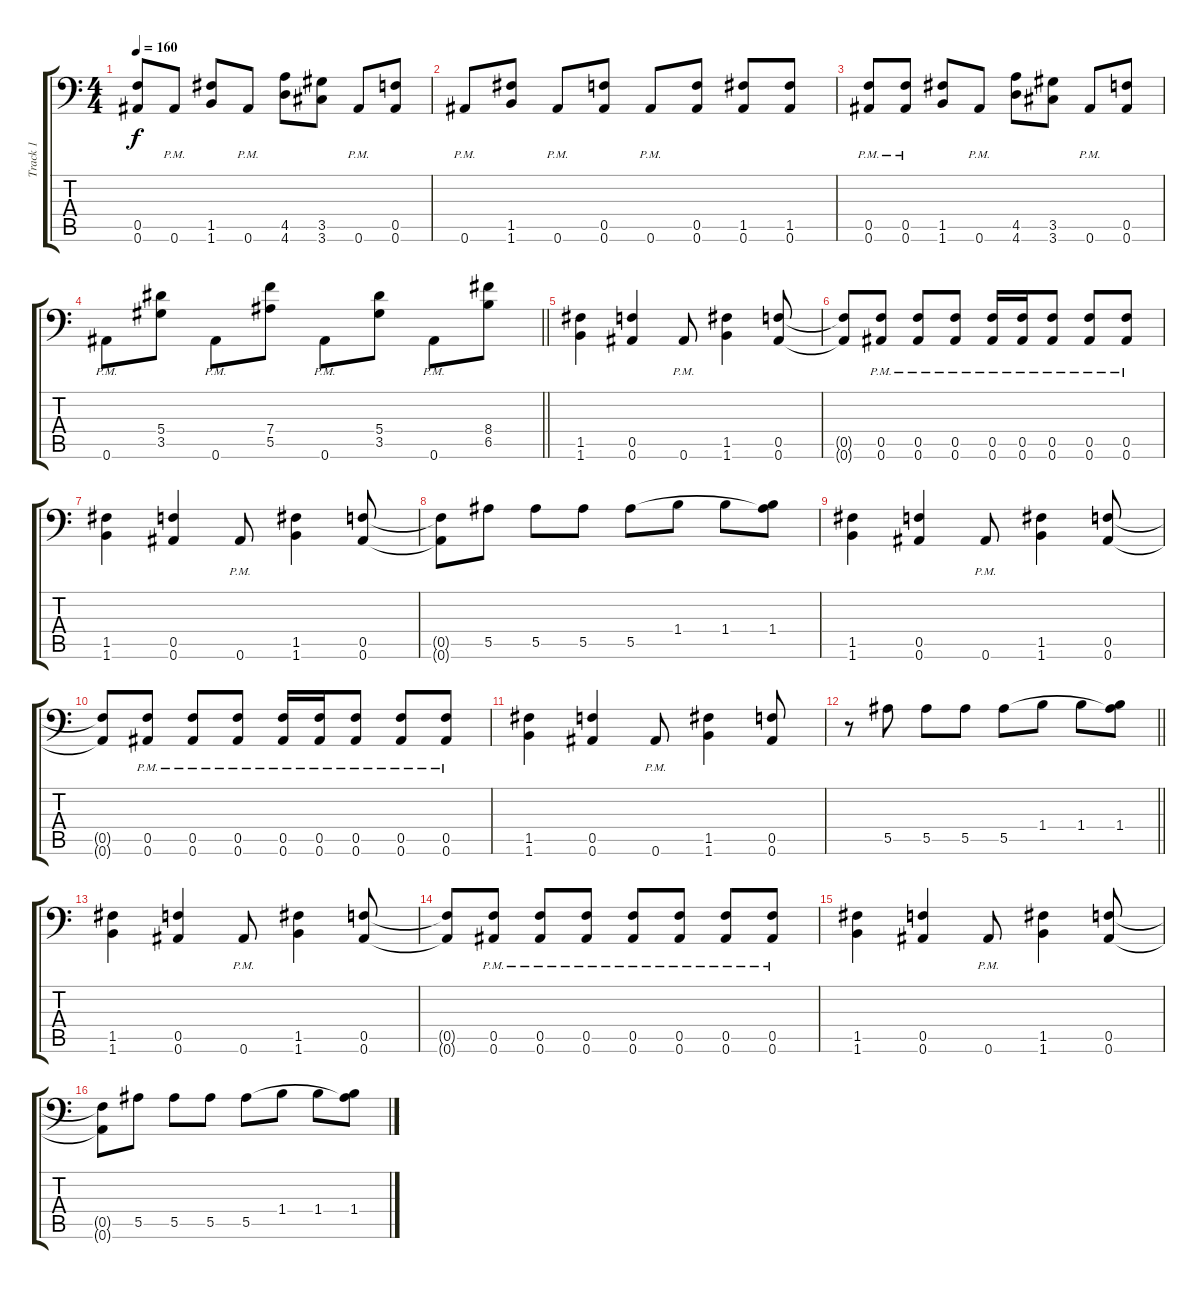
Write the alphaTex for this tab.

\track ("Track 1" "Track 1") {instrument distortionguitar}
\staff {score tabs}
\tuning (C4 G3 Eb3 Bb2 F2 Bb1) {hide}
\ts (4 4)
\tempo 160
\clef f4
\ks c
(0.5 0.6).8{dy f} 0.6{pm}.8 (1.5 1.6).8 0.6{pm}.8 (4.5 4.6).8 (3.5 3.6).8 0.6{pm}.8 (0.5 0.6).8 |
0.6{pm}.8 (1.5 1.6).8 0.6{pm}.8 (0.5 0.6).8 0.6{pm}.8 (0.5 0.6).8 (1.5 0.6).8 (1.5 0.6).8 |
(0.5{pm} 0.6{pm}).8 (0.5{pm} 0.6{pm}).8 (1.5 1.6).8 0.6{pm}.8 (4.5 4.6).8 (3.5 3.6).8 0.6{pm}.8 (0.5 0.6).8 |
\barLineRight lightlight
0.6{pm}.8 (5.4 3.5).8 0.6{pm}.8 (7.4 5.5).8 0.6{pm}.8 (5.4 3.5).8 0.6{pm}.8 (8.4 6.5).8 |
\section ("" "")
(1.5 1.6).4 (0.5 0.6).4 0.6{pm}.8 (1.5 1.6).4 (0.5 0.6).8 |
(0.5{t} 0.6{t}).8 (0.5{pm} 0.6{pm}).8 (0.5{pm} 0.6{pm}).8 (0.5{pm} 0.6{pm}).8 (0.5{pm} 0.6{pm}).16 (0.5{pm} 0.6{pm}).16 (0.5{pm} 0.6{pm}).8 (0.5{pm} 0.6{pm}).8 (0.5{pm} 0.6{pm}).8 |
(1.5 1.6).4 (0.5 0.6).4 0.6{pm}.8 (1.5 1.6).4 (0.5 0.6).8 |
(0.5{t} 0.6{t}).8 5.5.8 5.5.8 5.5.8 5.5.8 1.4.8 1.4.8 (1.4 5.5{t}).8 |
(1.5 1.6).4 (0.5 0.6).4 0.6{pm}.8 (1.5 1.6).4 (0.5 0.6).8 |
(0.5{t} 0.6{t}).8 (0.5{pm} 0.6{pm}).8 (0.5{pm} 0.6{pm}).8 (0.5{pm} 0.6{pm}).8 (0.5{pm} 0.6{pm}).16 (0.5{pm} 0.6{pm}).16 (0.5{pm} 0.6{pm}).8 (0.5{pm} 0.6{pm}).8 (0.5{pm} 0.6{pm}).8 |
(1.5 1.6).4 (0.5 0.6).4 0.6{pm}.8 (1.5 1.6).4 (0.5 0.6).8 |
\barLineRight lightlight
r.8 5.5.8 5.5.8 5.5.8 5.5.8 1.4.8 1.4.8 (1.4 5.5{t}).8 |
\section ("" "")
(1.5 1.6).4 (0.5 0.6).4 0.6{pm}.8 (1.5 1.6).4 (0.5 0.6).8 |
(0.5{t} 0.6{t}).8 (0.5{pm} 0.6{pm}).8 (0.5{pm} 0.6{pm}).8 (0.5{pm} 0.6{pm}).8 (0.5{pm} 0.6{pm}).8 (0.5{pm} 0.6{pm}).8 (0.5{pm} 0.6{pm}).8 (0.5{pm} 0.6{pm}).8 |
(1.5 1.6).4 (0.5 0.6).4 0.6{pm}.8 (1.5 1.6).4 (0.5 0.6).8 |
(0.5{t} 0.6{t}).8 5.5.8 5.5.8 5.5.8 5.5.8 1.4.8 1.4.8 (1.4 5.5{t}).8
